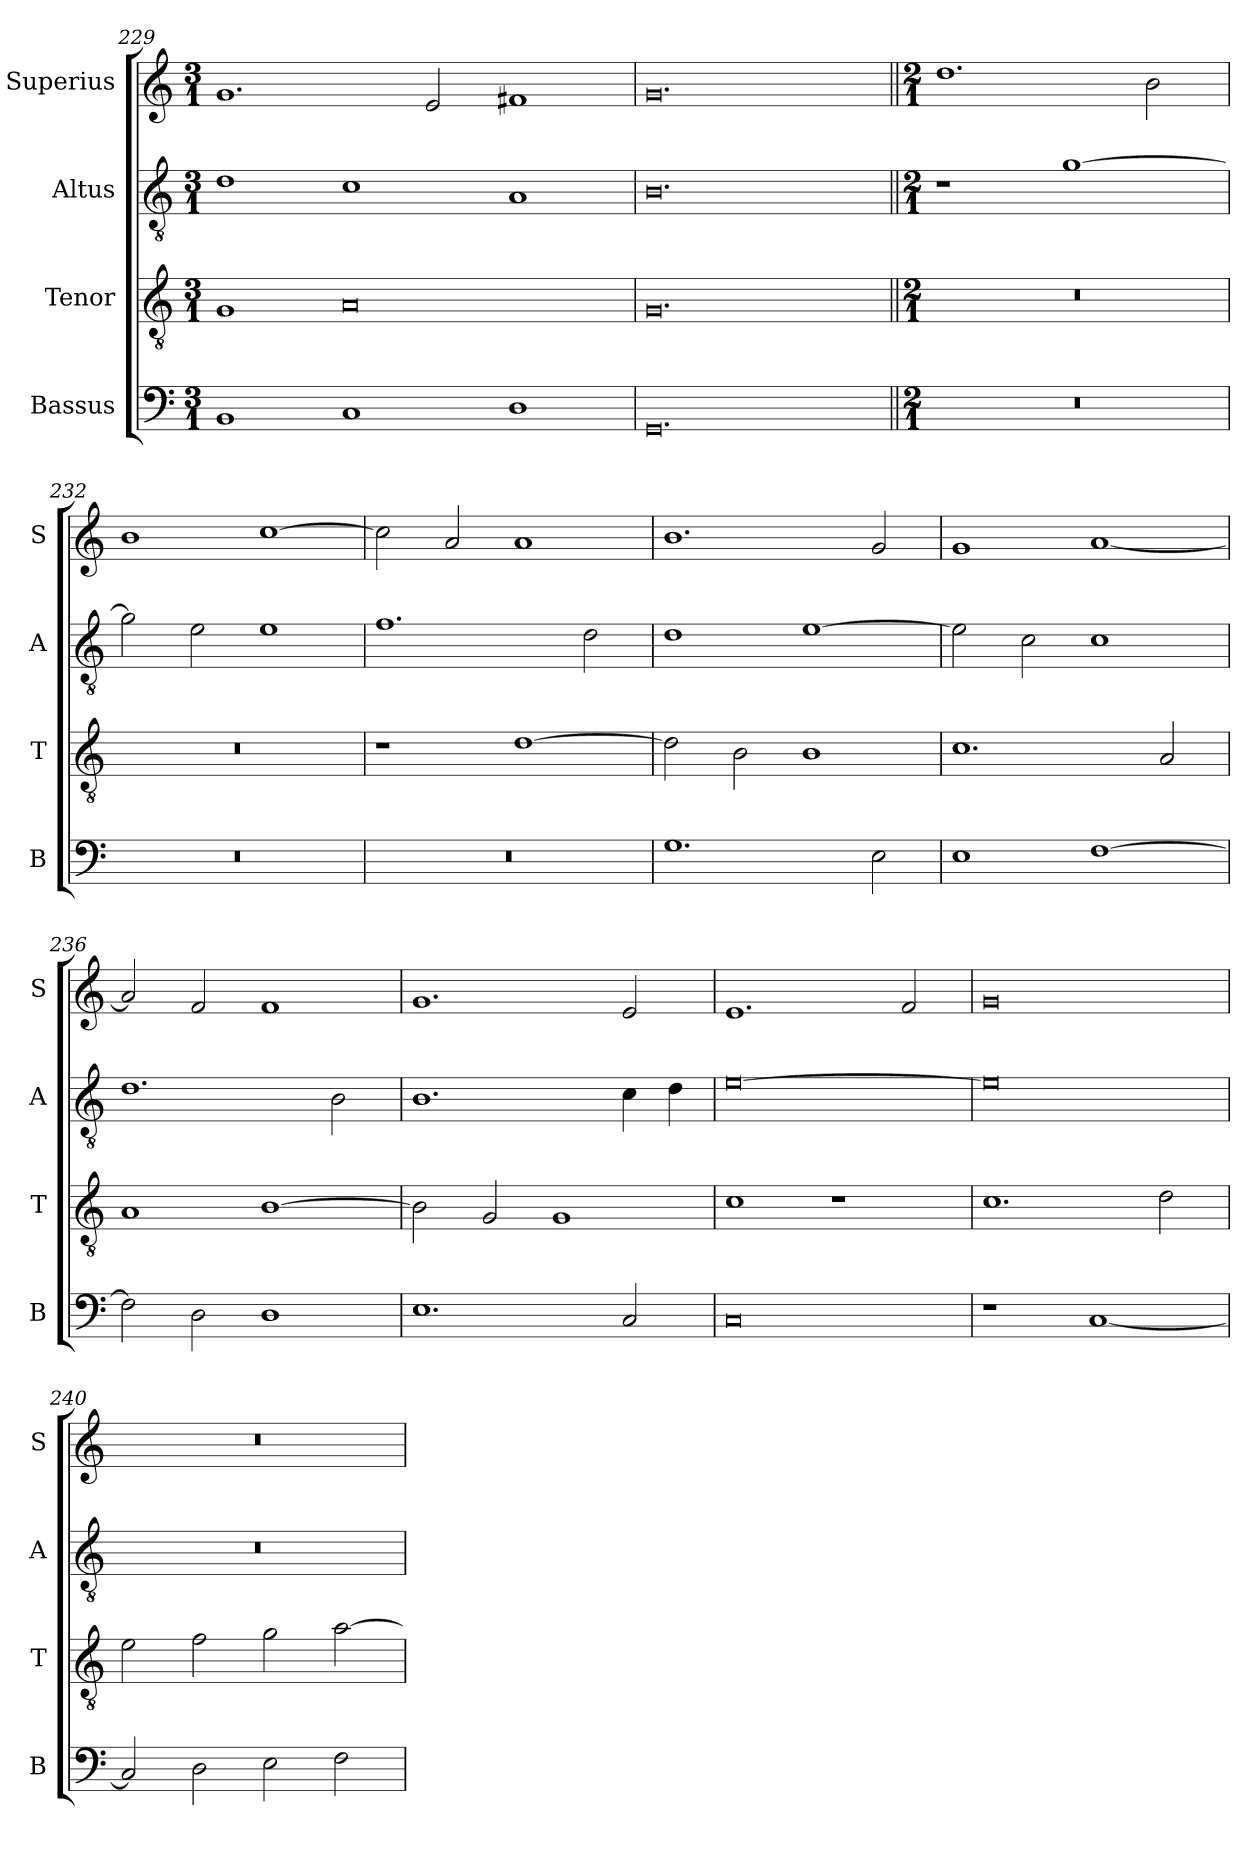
**kern	**kern	**kern	**kern
*part4	*part3	*part2	*part1
*staff4	*staff3	*staff2	*staff1
*I"Bassus	*I"Tenor	*I"Altus	*I"Superius
*I'B	*I'T	*I'A	*I'S
*clefF4	*clefGv2	*clefGv2	*clefG2
*k[]	*k[]	*k[]	*k[]
*M3/1	*M3/1	*M3/1	*M3/1
=229	=229	=229	=229
1BB	1G	1d	1.g
1C	0A	1c	.
.	.	.	2e/
1D	.	1A	1f#X
=230	=230	=230	=230
0.GG	0.G	0.B	0.g
!!LO:LB:g=z
=231||	=231||	=231||	=231||
*M2/1	*M2/1	*M2/1	*M2/1
0r	0r	1r	1.dd
.	.	[1g	.
.	.	.	2b\
=232	=232	=232	=232
0r	0r	2g\]	1b
.	.	2e\	.
.	.	1e	[1cc
=233	=233	=233	=233
0r	1r	1.f	2cc\]
.	.	.	2a/
.	[1d	.	1a
.	.	2d\	.
=234	=234	=234	=234
1.G	2d\]	1d	1.b
.	2B\	.	.
.	1B	[1e	.
2E\	.	.	2g/
=235	=235	=235	=235
1E	1.c	2e\]	1g
.	.	2c\	.
[1F	.	1c	[1a
.	2A/	.	.
=236	=236	=236	=236
2F\]	1A	1.d	2a/]
2D\	.	.	2f/
1D	[1B	.	1f
.	.	2B\	.
=237	=237	=237	=237
1.E	2B\]	1.B	1.g
.	2G/	.	.
.	1G	.	.
2C/	.	4c\	2e/
.	.	4d\	.
=238	=238	=238	=238
0C	1c	[0e	1.e
.	1r	.	.
.	.	.	2f/
=239	=239	=239	=239
1r	1.c	0e]	0g
[1C	.	.	.
.	2d\	.	.
=240	=240	=240	=240
2C/]	2e\	0r	0r
2D\	2f\	.	.
2E\	2g\	.	.
2F\	[2a\	.	.
=	=	=	=
*-	*-	*-	*-
